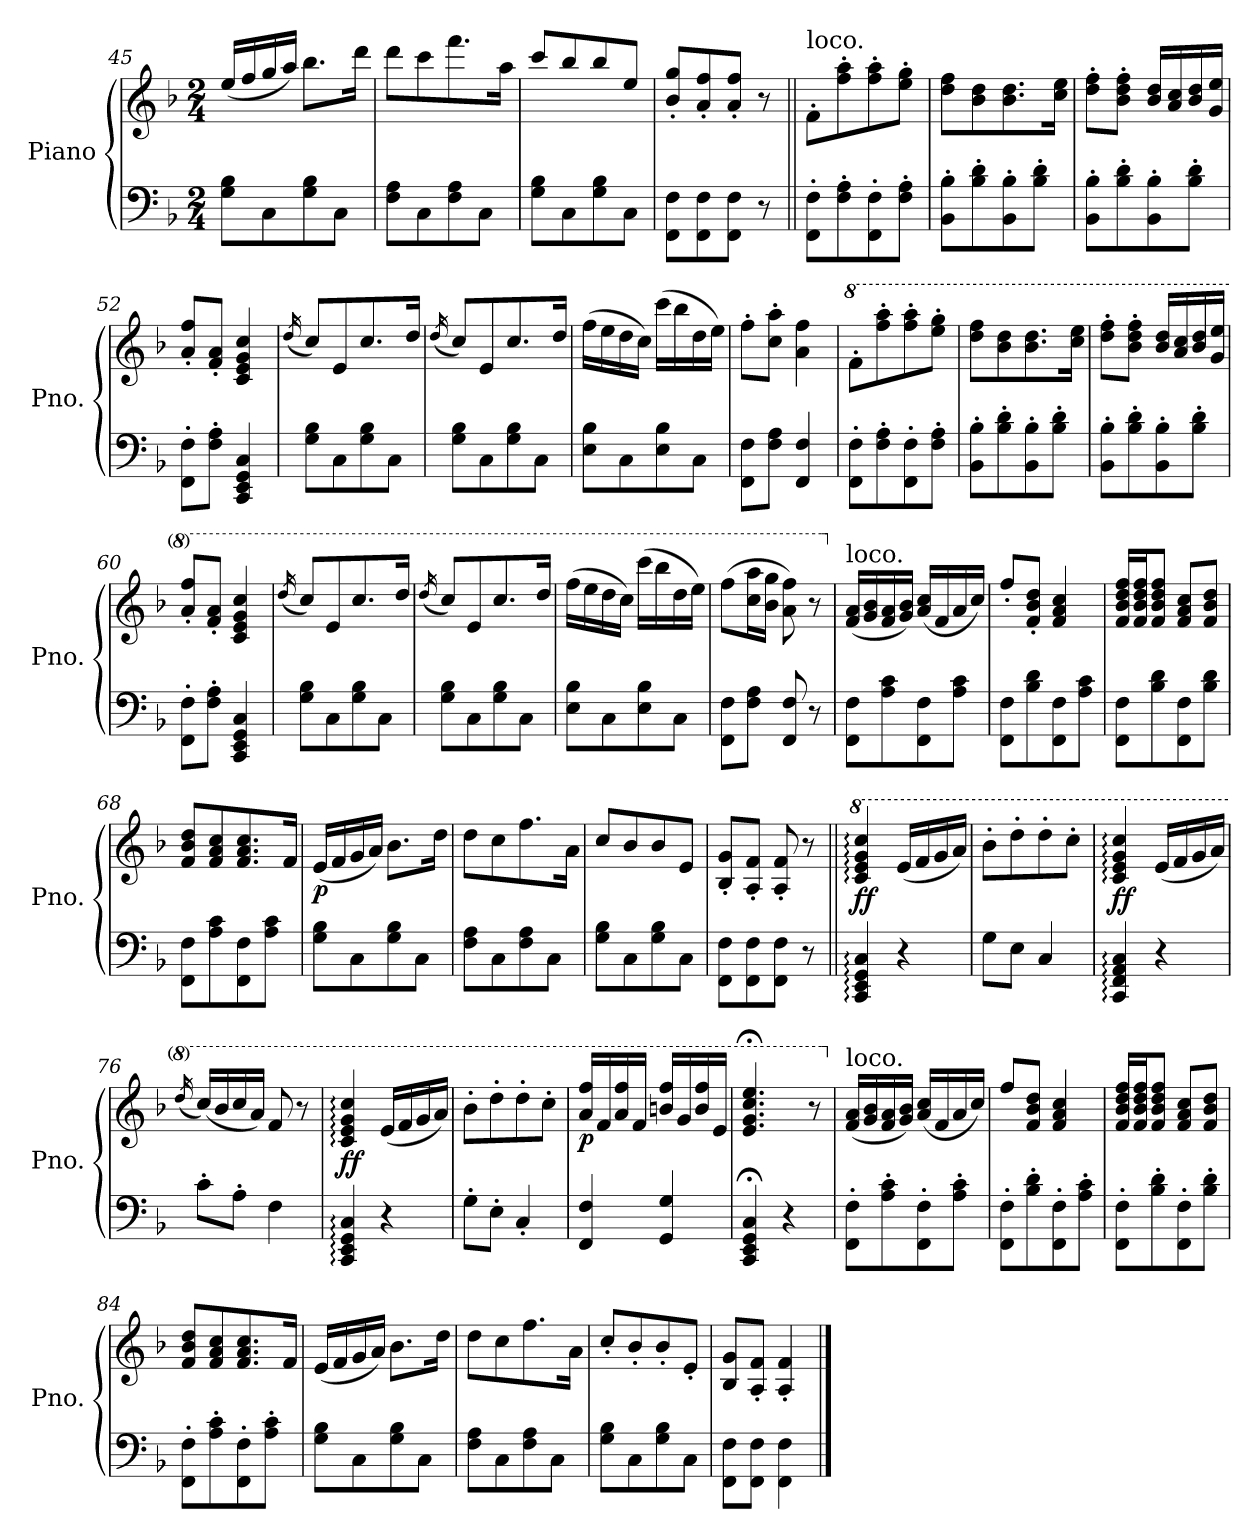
**kern	**kern	**dynam
*part1	*part1	*part1
*staff2	*staff1	*staff1/2
*I"Piano	*	*
*I'Pno.	*	*
*clefF4	*clefG2	*
*k[b-]	*k[b-]	*
*M2/4	*M2/4	*
=45	=45	=45
8G\ 8B-\L	(16ee/LL	.
.	16ff/	.
8C\	16gg/	.
.	16aa/JJ)	.
8G\ 8B-\	8.bb-\L	.
8C\J	.	.
.	16ddd\Jk	.
=46	=46	=46
8F\ 8A\L	8ddd\L	.
8C\	8ccc\	.
8F\ 8A\	8.fff\	.
8C\J	.	.
.	16aa\Jk	.
=47	=47	=47
8G\ 8B-\L	8ccc/L	.
8C\	8bb-/	.
8G\ 8B-\	8bb-/	.
8C\J	8ee/J	.
=48	=48	=48
8FF\ 8F\L	8b-/' 8gg/'L	.
8FF\ 8F\	8a/' 8ff/'	.
8FF\ 8F\J	8a/' 8ff/'J	.
8r	8r	.
!!LO:LB:g=z
=49||	=49||	=49||
!	!LO:TX:a:t=loco.	!
8FF\' 8F\'L	8f'\L	.
8F\' 8A\'	8ff\' 8aa\'	.
8FF\' 8F\'	8ff\' 8aa\'	.
8F\' 8A\'J	8ee\' 8gg\'J	.
=50	=50	=50
8BB-\' 8B-\'L	8dd\ 8ff\L	.
8B-\' 8d\'	8b-\ 8dd\	.
8BB-\' 8B-\'	8.b-\ 8.dd\	.
8B-\' 8d\'J	.	.
.	16cc\ 16ee\Jk	.
=51	=51	=51
8BB-\' 8B-\'L	8dd\' 8ff\'L	.
8B-\' 8d\'	8b-\' 8dd\' 8ff\'J	.
8BB-\' 8B-\'	16b-/ 16dd/LL	.
.	16a/ 16cc/	.
8B-\' 8d\'J	16b-/ 16dd/	.
.	16g/ 16ee/JJ	.
=52	=52	=52
8FF\' 8F\'L	8a/' 8ff/'L	.
8F\' 8A\'J	8f/' 8a/'J	.
4CC/ 4EE/ 4GG/ 4C/	4c/ 4e/ 4g/ 4cc/	.
=53	=53	=53
.	(16qdd/	.
8G\ 8B-\L	8cc/L)	.
8C\	8e/	.
8G\ 8B-\	8.cc/	.
8C\J	.	.
.	16dd/Jk	.
=54	=54	=54
.	(16qdd/	.
8G\ 8B-\L	8cc/L)	.
8C\	8e/	.
8G\ 8B-\	8.cc/	.
8C\J	.	.
.	16dd/Jk	.
=55	=55	=55
8E\ 8B-\L	(16ff\LL	.
.	16ee\	.
8C\	16dd\	.
.	16cc\JJ)	.
8E\ 8B-\	(16ccc\LL	.
.	16bb-\	.
8C\J	16dd\	.
.	16ee\JJ)	.
=56	=56	=56
8FF\ 8F\L	8ff'\L	.
8F\ 8A\J	8cc\' 8aa\'J	.
4FF/ 4F/	4a\ 4ff\	.
!!LO:LB:g=z
=57	=57	=57
*	*8va	*
8FF\' 8F\'L	8ff'\L	.
8F\' 8A\'	8fff\' 8aaa\'	.
8FF\' 8F\'	8fff\' 8aaa\'	.
8F\' 8A\'J	8eee\' 8ggg\'J	.
=58	=58	=58
8BB-\' 8B-\'L	8ddd\ 8fff\L	.
8B-\' 8d\'	8bb-\ 8ddd\	.
8BB-\' 8B-\'	8.bb-\ 8.ddd\	.
8B-\' 8d\'J	.	.
.	16ccc\ 16eee\Jk	.
=59	=59	=59
8BB-\' 8B-\'L	8ddd\' 8fff\'L	.
8B-\' 8d\'	8bb-\' 8ddd\' 8fff\'J	.
8BB-\' 8B-\'	16bb-/ 16ddd/LL	.
.	16aa/ 16ccc/	.
8B-\' 8d\'J	16bb-/ 16ddd/	.
.	16gg/ 16eee/JJ	.
=60	=60	=60
8FF\' 8F\'L	8aa/' 8fff/'L	.
8F\' 8A\'J	8ff/' 8aa/'J	.
4CC/ 4EE/ 4GG/ 4C/	4cc/ 4ee/ 4gg/ 4ccc/	.
=61	=61	=61
.	(16qddd/	.
8G\ 8B-\L	8ccc/L)	.
8C\	8ee/	.
8G\ 8B-\	8.ccc/	.
8C\J	.	.
.	16ddd/Jk	.
=62	=62	=62
.	(16qddd/	.
8G\ 8B-\L	8ccc/L)	.
8C\	8ee/	.
8G\ 8B-\	8.ccc/	.
8C\J	.	.
.	16ddd/Jk	.
=63	=63	=63
8E\ 8B-\L	(16fff\LL	.
.	16eee\	.
8C\	16ddd\	.
.	16ccc\JJ)	.
8E\ 8B-\	(16cccc\LL	.
.	16bbb-\	.
8C\J	16ddd\	.
.	16eee\JJ)	.
=64	=64	=64
8FF\ 8F\L	(8fff\L	.
8F\ 8A\J	16ccc\ 16aaa\L	.
.	16bb-\ 16ggg\JJ	.
8FF/ 8F/	8aa\ 8fff\)	.
8r	8r	.
!!LO:LB:g=z
=65	=65	=65
*	*X8va	*
!	!LO:TX:a:t=loco.	!
8FF\ 8F\L	(16f/ 16a/LL	.
.	16g/ 16b-/	.
8A\ 8c\	16f/ 16a/	.
.	16g/ 16b-/JJ)	.
8FF\ 8F\	(16a/ 16cc/LL	.
.	16f/	.
8A\ 8c\J	16a/	.
.	16cc/JJ)	.
=66	=66	=66
8FF\ 8F\L	8ff'/L	.
8B-\ 8d\	8f/' 8b-/' 8dd/'J	.
8FF\ 8F\	4f/ 4a/ 4cc/	.
8A\ 8c\J	.	.
=67	=67	=67
8FF\ 8F\L	16f/ 16b-/ 16dd/ 16ff/LL	.
.	16f/ 16b-/ 16dd/ 16ff/J	.
8B-\ 8d\	8f/ 8b-/ 8dd/ 8ff/J	.
8FF\ 8F\	8f/ 8a/ 8cc/L	.
8B-\ 8d\J	8f/ 8b-/ 8dd/J	.
=68	=68	=68
8FF\ 8F\L	8f/ 8b-/ 8dd/L	.
8A\ 8c\	8f/ 8a/ 8cc/	.
8FF\ 8F\	8.f/ 8.a/ 8.cc/	.
8A\ 8c\J	.	.
.	16f/Jk	.
=69	=69	=69
!	!	!LO:DY:b
8G\ 8B-\L	(16e/LL	p
.	16f/	.
8C\	16g/	.
.	16a/JJ)	.
8G\ 8B-\	8.b-\L	.
8C\J	.	.
.	16dd\Jk	.
=70	=70	=70
8F\ 8A\L	8dd\L	.
8C\	8cc\	.
8F\ 8A\	8.ff\	.
8C\J	.	.
.	16a\Jk	.
=71	=71	=71
8G\ 8B-\L	8cc/L	.
8C\	8b-/	.
8G\ 8B-\	8b-/	.
8C\J	8e/J	.
=72	=72	=72
8FF\ 8F\L	8B-/' 8g/'L	.
8FF\ 8F\	8A/' 8f/'J	.
8FF\ 8F\J	8A/' 8f/'	.
8r	8r	.
!!LO:LB:g=z
=73||	=73||	=73||
*	*8va	*
!	!	!LO:DY:b
4CC/: 4EE/: 4GG/: 4C/:	4cc/: 4ee/: 4gg/: 4ccc/:	ff
4r	(16ee/LL	.
.	16ff/	.
.	16gg/	.
.	16aa/JJ)	.
=74	=74	=74
8G\L	8bb-'\L	.
8E\J	8ddd'\	.
4C/	8ddd'\	.
.	8ccc'\J	.
=75	=75	=75
!	!	!LO:DY:b
4CC/: 4FF/: 4AA/: 4C/:	4cc/: 4ee/: 4gg/: 4ccc/:	ff
4r	(16ee/LL	.
.	16ff/	.
.	16gg/	.
.	16aa/JJ)	.
=76	=76	=76
.	(16qddd/	.
8c'\L	(16ccc/LL)	.
.	16bb-/	.
8A'\J	16ccc/	.
.	16aa/JJ)	.
4F\	8ff/	.
.	8r	.
=77	=77	=77
!	!	!LO:DY:b
4CC/: 4EE/: 4GG/: 4C/:	4cc/: 4ee/: 4gg/: 4ccc/:	ff
4r	(16ee/LL	.
.	16ff/	.
.	16gg/	.
.	16aa/JJ)	.
=78	=78	=78
8G'\L	8bb-'\L	.
8E'\J	8ddd'\	.
4C'/	8ddd'\	.
.	8ccc'\J	.
=79	=79	=79
!	!	!LO:DY:b
4FF/ 4F/	16aa/ 16fff/LL	p
.	16ff/	.
.	16aa/ 16fff/	.
.	16ff/JJ	.
4GG/ 4G/	16bbn/ 16fff/LL	.
.	16gg/	.
.	16bb/ 16fff/	.
.	16ee/JJ	.
=80	=80	=80
4CC/; 4EE/; 4GG/; 4C/;	4.ee/;< 4.gg/;< 4.ccc/;< 4.eee/;<	.
4r	.	.
.	8r	.
!!LO:LB:g=z
=81	=81	=81
*	*X8va	*
!	!LO:TX:a:t=loco.	!
8FF\' 8F\'L	(16f/ 16a/LL	.
.	16g/ 16b-/	.
8A\' 8c\'	16f/ 16a/	.
.	16g/ 16b-/JJ)	.
8FF\' 8F\'	(16a/ 16cc/LL	.
.	16f/	.
8A\' 8c\'J	16a/	.
.	16cc/JJ)	.
=82	=82	=82
8FF\' 8F\'L	8ff/L	.
8B-\' 8d\'	8f/ 8b-/ 8dd/J	.
8FF\' 8F\'	4f/ 4a/ 4cc/	.
8A\' 8c\'J	.	.
=83	=83	=83
8FF\' 8F\'L	16f/ 16b-/ 16dd/ 16ff/LL	.
.	16f/ 16b-/ 16dd/ 16ff/J	.
8B-\' 8d\'	8f/ 8b-/ 8dd/ 8ff/J	.
8FF\' 8F\'	8f/ 8a/ 8cc/L	.
8B-\' 8d\'J	8f/ 8b-/ 8dd/J	.
=84	=84	=84
8FF\' 8F\'L	8f/ 8b-/ 8dd/L	.
8A\' 8c\'	8f/ 8a/ 8cc/	.
8FF\' 8F\'	8.f/ 8.a/ 8.cc/	.
8A\' 8c\'J	.	.
.	16f/Jk	.
=85	=85	=85
8G\ 8B-\L	(16e/LL	.
.	16f/	.
8C\	16g/	.
.	16a/JJ)	.
8G\ 8B-\	8.b-\L	.
8C\J	.	.
.	16dd\Jk	.
=86	=86	=86
8F\ 8A\L	8dd\L	.
8C\	8cc\	.
8F\ 8A\	8.ff\	.
8C\J	.	.
.	16a\Jk	.
=87	=87	=87
8G\ 8B-\L	8cc'/L	.
8C\	8b-'/	.
8G\ 8B-\	8b-'/	.
8C\J	8e'/J	.
=88	=88	=88
8FF\ 8F\L	8B-/ 8g/L	.
8FF\ 8F\J	8A/' 8f/'J	.
4FF\ 4F\	4A/' 4f/'	.
==	==	==
*-	*-	*-
